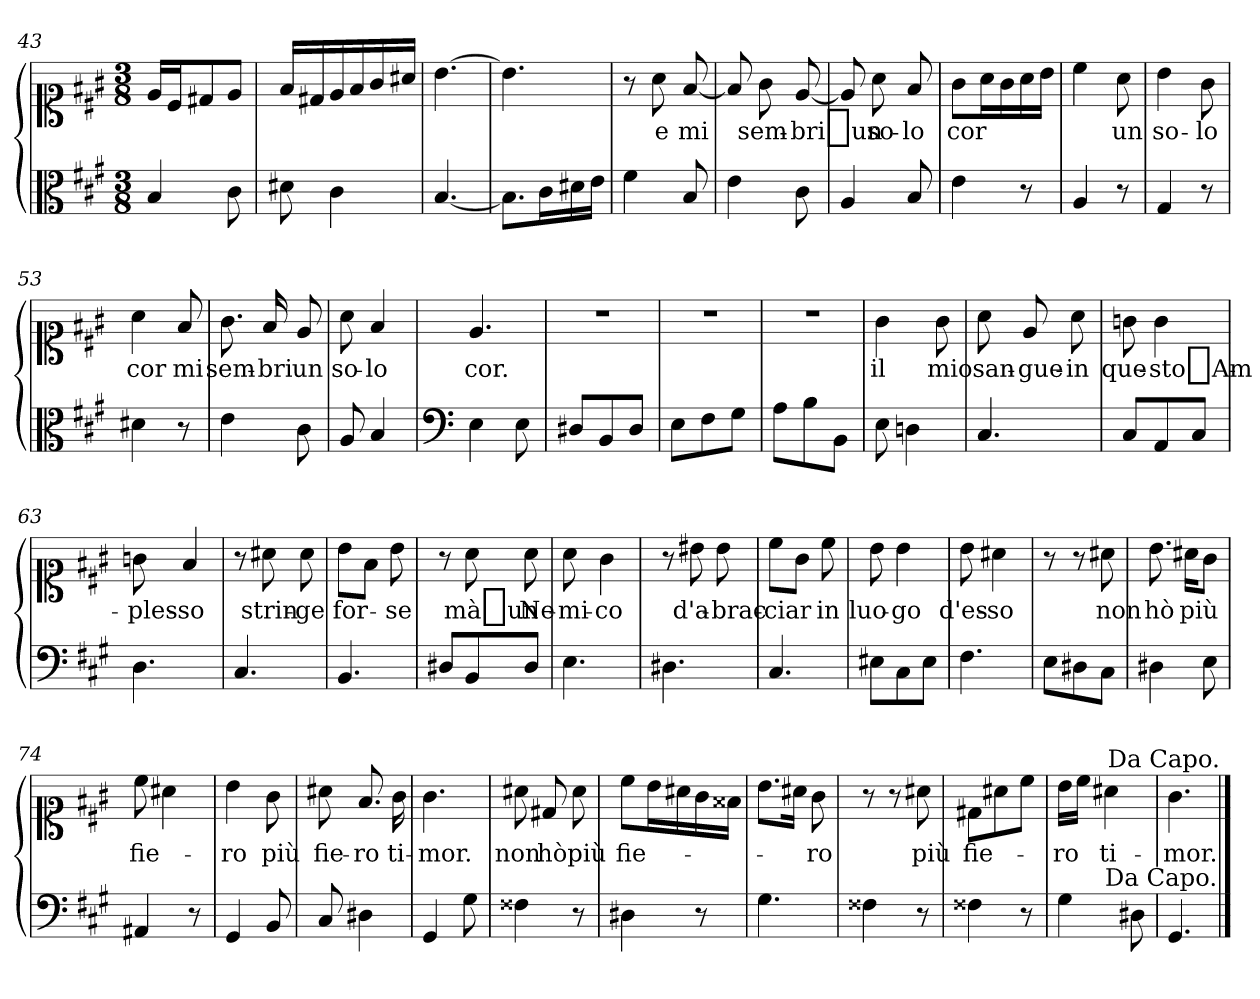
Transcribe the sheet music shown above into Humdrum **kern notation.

**kern	**kern	**text
*part1	*part1	*part1
*staff2	*staff1	*staff1
!!LO:LB:g=z
*clefC3	*clefC1	*
*k[f#c#g#]	*k[f#c#g#]	*
*M3/8	*M3/8	*
=43	=43	=43
4B	16eLL	.
.	16c#J	.
.	8d#X	.
8c#	8eJ	.
=44	=44	=44
8d#X	16f#LL	.
.	16d#X	.
4c#	16e	.
.	16f#	.
.	16g#	.
.	16a#XJJ	.
=45	=45	=45
[4.B	[4.b	.
=46	=46	=46
8.BL]	4.b]	.
16c#L	.	.
16d#X	.	.
16eJJ	.	.
=47	=47	=47
4f#	8r	.
.	8a	e
8B	[8f#	mi
=48	=48	=48
4e	8f#]	.
.	8g#	sem-
8c#	[8e	-bri_un
=49	=49	=49
4A	8e]	.
.	8a	so-
8B	8f#	-lo
!!LO:LB:g=z
=50	=50	=50
4e	8g#L	cor
.	16aL	.
.	16g#	.
8r	16a	.
.	16bJJ	.
=51	=51	=51
4A	4cc#	.
8r	8a	un
=52	=52	=52
4G#	4b	so-
8r	8g#	-lo
=53	=53	=53
4d#X	4a	cor
8r	8f#	mi
=54	=54	=54
4e	8.g#	sem-
.	16f#	-bri
8c#	8e	un
=55	=55	=55
8A	8a	so-
4B	4f#	-lo
=56	=56	=56
*clefF4	*	*
4E	4.e	cor.
8E	.	.
!!LO:PB:g=z
=57	=57	=57
8D#XL	4.r	.
8BB	.	.
8D#J	.	.
=58	=58	=58
8EL	4.r	.
8F#	.	.
8G#J	.	.
=59	=59	=59
8AL	4.r	.
8B	.	.
8BBJ	.	.
=60	=60	=60
8E	4g#	il
4Dn	.	.
.	8g#	mio
=61	=61	=61
4.C#	8a	san-
.	8e	-gue-
.	8a	-in
=62	=62	=62
8C#L	8gn	que-
8AA	4g	-sto_Am-
8C#J	.	.
=63	=63	=63
4.D	8gn	-ples-
.	4f#	-so
=64	=64	=64
4.C#	8r	.
.	8a#X	strin-
.	8a#	-ge
!!LO:LB:g=z
=65	=65	=65
4.BB	8bL	for-
.	8f#J	.
.	8b	-se
=66	=66	=66
8D#XL	8r	.
8BB	8a	mà_un
8D#J	8a	Ne-
=67	=67	=67
4.E	8a	-mi-
.	4g#	-co
=68	=68	=68
4.D#X	8r	.
.	8b#X	d'a-
.	8b#	-brac-
=69	=69	=69
4.C#	8cc#L	-ciar
.	8g#J	.
.	8cc#	in
=70	=70	=70
8E#XL	8b	luo-
8C#	4b	-go
8E#J	.	.
=71	=71	=71
4.F#	8b	d'es-
.	4a#X	-so
=72	=72	=72
8EL	8r	.
8D#X	8r	.
8C#J	8a#X	non
!!LO:LB:g=z
=73	=73	=73
4D#X	8.b	hò
.	16a#XKL	più
8E	8g#J	.
=74	=74	=74
4AA#X	8cc#	fie-
.	4a#X	.
8r	.	.
=75	=75	=75
4GG#	4b	-ro
8BB	8g#	più
=76	=76	=76
8C#	8a#X	fie-
4D#X	8.f#	-ro
.	16g#	ti-
=77	=77	=77
4GG#	4.g#	-mor.
8G#	.	.
=78	=78	=78
4F##X	8a#X	non
.	8d#X	hò
8r	8a#	più
!!LO:LB:g=z
=79	=79	=79
4D#X	8cc#L	fie-
.	16bL	.
.	16a#X	.
8r	16g#	.
.	16f##XJJ	.
=80	=80	=80
4.G#	8.bL	.
.	16a#XJk	.
.	8g#	-ro
=81	=81	=81
4F##X	8r	.
.	8r	.
8r	8a#X	più
=82	=82	=82
4F##j	8d#XL	fie-
.	8a#X	.
8r	8cc#J	.
=83	=83	=83
4G#	16bLL	-ro
.	16cc#JJ	.
.	4a#X	ti-
8D#X	.	.
=84	=84	=84
4.GG#	4.g#	-mor.
!	!LO:TX:t=Da Capo.	!
!LO:TX:t=Da Capo.	!	!
==	==	==
*-	*-	*-
